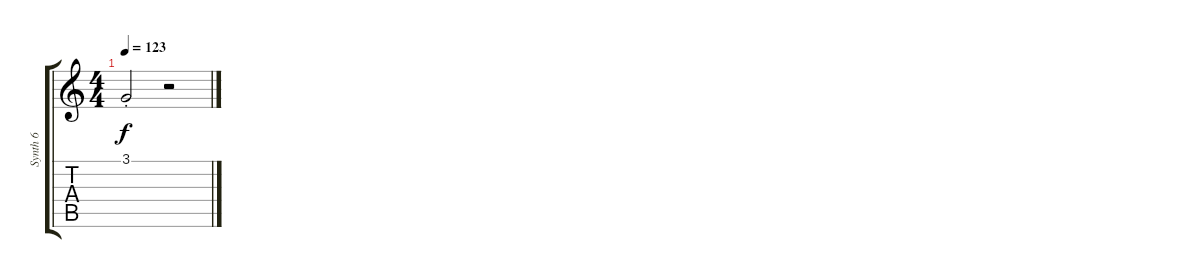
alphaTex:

\track ("Synth 6" "Synth 6") {instrument pad4choir}
\staff {score tabs}
\tuning (E4 B3 G3 D3 A2 E2) {hide}
\ts (4 4)
\tempo 123
\clef g2
\ks c
3.1{st}.2{dy f} r.2
